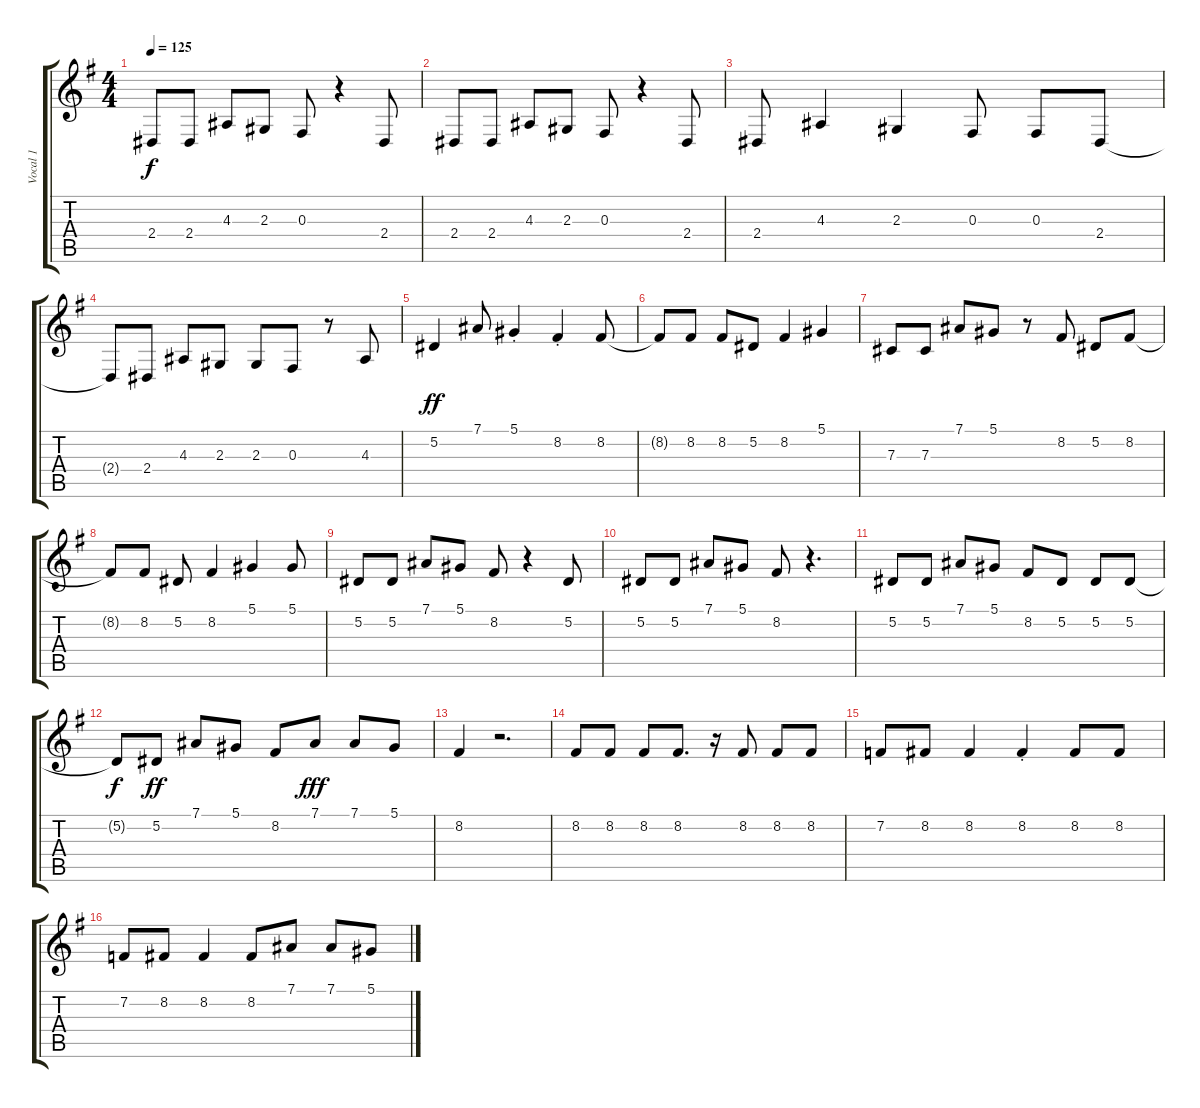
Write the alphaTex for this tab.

\track ("Vocal 1" "Vocal 1") {instrument baritonesax}
\staff {score tabs}
\tuning (Eb4 Bb3 Gb3 Db3 Ab2 Eb2) {hide}
\ts (4 4)
\tempo 125
\clef g2
\ks eminor
2.4.8{dy f} 2.4.8 4.3.8 2.3.8 0.3.8 r.4 2.4.8 |
2.4.8 2.4.8 4.3.8 2.3.8 0.3.8 r.4 2.4.8 |
2.4.8 4.3.4 2.3.4 0.3.8 0.3.8 2.4.8 |
2.4{t}.8 2.4.8 4.3.8 2.3.8 2.3.8 0.3.8 r.8 4.3.8 |
5.2.4{dy ff} 7.1.8 5.1{st}.4 8.2{st}.4 8.2.8 |
8.2{t}.8 8.2.8 8.2.8 5.2.8 8.2.4 5.1.4 |
7.3.8 7.3.8 7.1.8 5.1.8 r.8 8.2.8 5.2.8 8.2.8 |
8.2{t}.8 8.2.8 5.2.8 8.2.4 5.1.4 5.1.8 |
5.2.8 5.2.8 7.1.8 5.1.8 8.2.8 r.4 5.2.8 |
5.2.8 5.2.8 7.1.8 5.1.8 8.2.8 r.4{d} |
5.2.8 5.2.8 7.1.8 5.1.8 8.2.8 5.2.8 5.2.8 5.2.8 |
5.2{t}.8{dy f} 5.2.8{dy ff} 7.1.8 5.1.8 8.2.8 7.1.8{dy fff balance 14} 7.1.8 5.1.8 |
8.2.4 r.2{d} |
8.2.8{balance 8} 8.2.8 8.2.8 8.2.8{d} r.16 8.2.8 8.2.8 8.2.8 |
7.2.8 8.2.8 8.2.4 8.2{st}.4 8.2.8 8.2.8 |
7.2.8 8.2.8 8.2.4 8.2.8 7.1.8 7.1.8 5.1.8
